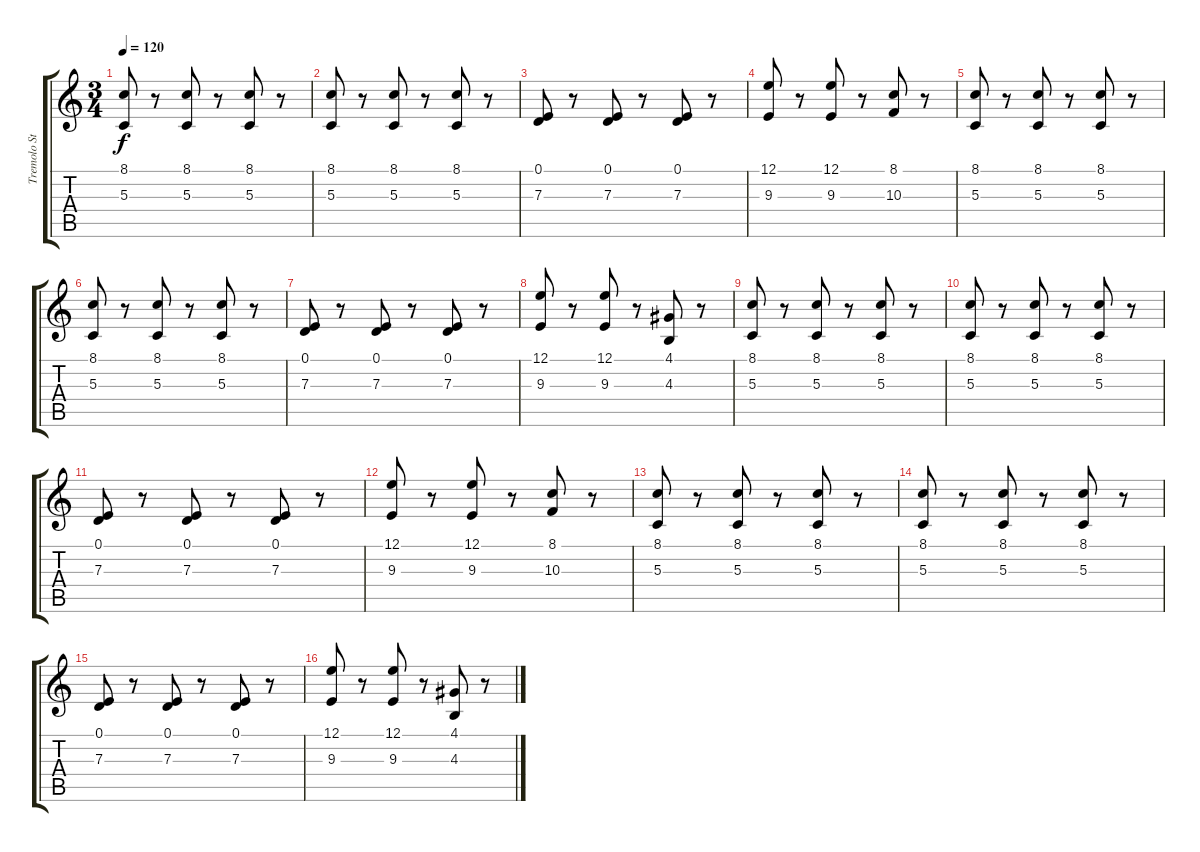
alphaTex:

\track ("Tremolo Strings" "Tremolo St") {instrument tremolostrings}
\staff {score tabs}
\tuning (E4 B3 G3 D3 A2 E2) {hide}
\ts (3 4)
\tempo 120
\clef g2
\ks c
(8.1 5.3).8{dy f} r.8 (8.1 5.3).8 r.8 (8.1 5.3).8 r.8 |
(8.1 5.3).8 r.8 (8.1 5.3).8 r.8 (8.1 5.3).8 r.8 |
(0.1 7.3).8 r.8 (0.1 7.3).8 r.8 (0.1 7.3).8 r.8 |
(12.1 9.3).8 r.8 (12.1 9.3).8 r.8 (8.1 10.3).8 r.8 |
(8.1 5.3).8 r.8 (8.1 5.3).8 r.8 (8.1 5.3).8 r.8 |
(8.1 5.3).8 r.8 (8.1 5.3).8 r.8 (8.1 5.3).8 r.8 |
(0.1 7.3).8 r.8 (0.1 7.3).8 r.8 (0.1 7.3).8 r.8 |
(12.1 9.3).8 r.8 (12.1 9.3).8 r.8 (4.1 4.3).8 r.8 |
(8.1 5.3).8 r.8 (8.1 5.3).8 r.8 (8.1 5.3).8 r.8 |
(8.1 5.3).8 r.8 (8.1 5.3).8 r.8 (8.1 5.3).8 r.8 |
(0.1 7.3).8 r.8 (0.1 7.3).8 r.8 (0.1 7.3).8 r.8 |
(12.1 9.3).8 r.8 (12.1 9.3).8 r.8 (8.1 10.3).8 r.8 |
(8.1 5.3).8 r.8 (8.1 5.3).8 r.8 (8.1 5.3).8 r.8 |
(8.1 5.3).8 r.8 (8.1 5.3).8 r.8 (8.1 5.3).8 r.8 |
(0.1 7.3).8 r.8 (0.1 7.3).8 r.8 (0.1 7.3).8 r.8 |
(12.1 9.3).8 r.8 (12.1 9.3).8 r.8 (4.1 4.3).8 r.8
